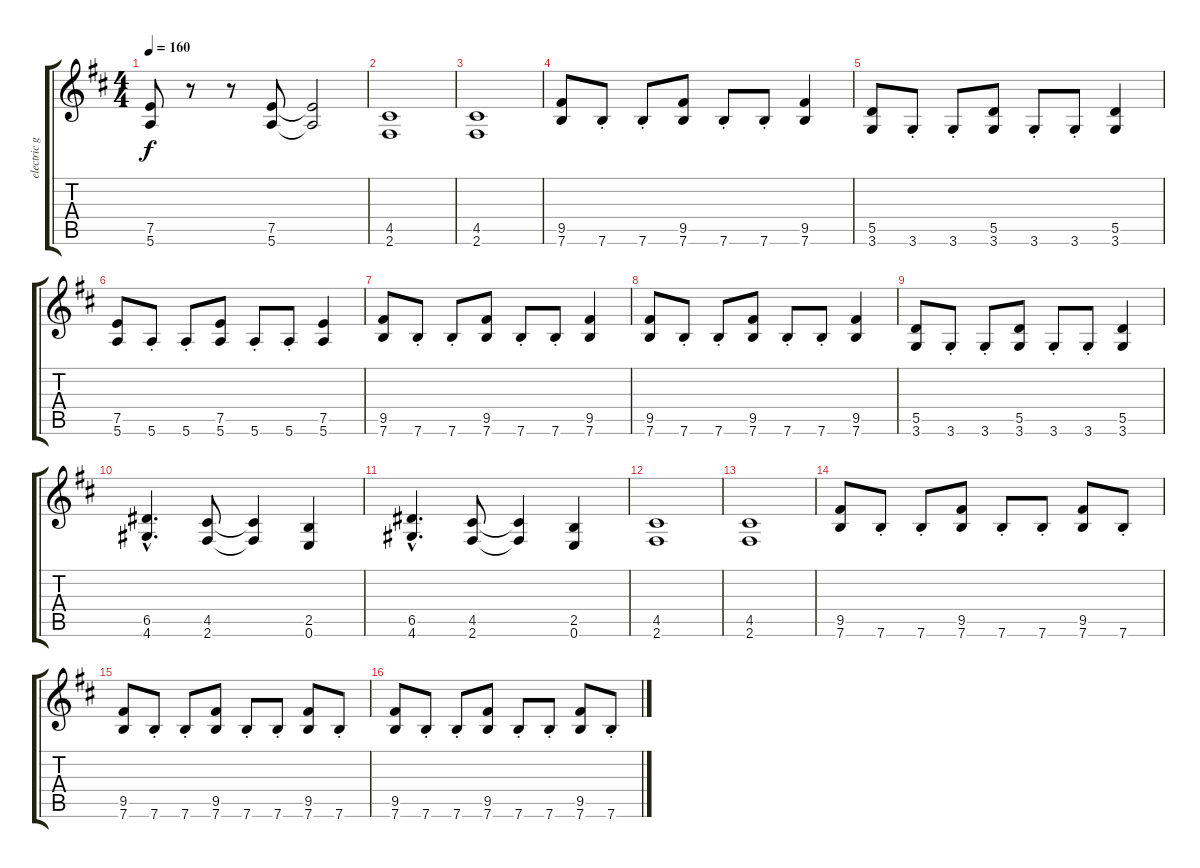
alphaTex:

\track ("electric guitar" "electric g") {instrument distortionguitar}
\staff {score tabs}
\tuning (E4 B3 G3 D3 A2 E2) {hide}
\ts (4 4)
\tempo 160
\clef g2
\ks bminor
(7.5 5.6).8{dy f} r.8 r.8 (7.5 5.6).8 (7.5{t} 5.6{t}).2 |
(4.5 2.6).1 |
(4.5 2.6).1 |
(9.5 7.6).8 7.6{st}.8 7.6{st}.8 (9.5 7.6).8 7.6{st}.8 7.6{st}.8 (9.5 7.6).4 |
(5.5 3.6).8 3.6{st}.8 3.6{st}.8 (5.5 3.6).8 3.6{st}.8 3.6{st}.8 (5.5 3.6).4 |
(7.5 5.6).8 5.6{st}.8 5.6{st}.8 (7.5 5.6).8 5.6{st}.8 5.6{st}.8 (7.5 5.6).4 |
(9.5 7.6).8 7.6{st}.8 7.6{st}.8 (9.5 7.6).8 7.6{st}.8 7.6{st}.8 (9.5 7.6).4 |
(9.5 7.6).8 7.6{st}.8 7.6{st}.8 (9.5 7.6).8 7.6{st}.8 7.6{st}.8 (9.5 7.6).4 |
(5.5 3.6).8 3.6{st}.8 3.6{st}.8 (5.5 3.6).8 3.6{st}.8 3.6{st}.8 (5.5 3.6).4 |
(6.5{hac} 4.6{hac}).4{d} (4.5 2.6).8 (4.5{t} 2.6{t}).4 (2.5 0.6).4 |
(6.5{hac} 4.6{hac}).4{d} (4.5 2.6).8 (4.5{t} 2.6{t}).4 (2.5 0.6).4 |
(4.5 2.6).1 |
(4.5 2.6).1 |
(9.5 7.6).8 7.6{st}.8 7.6{st}.8 (9.5 7.6).8 7.6{st}.8 7.6{st}.8 (9.5 7.6).8 7.6{st}.8 |
(9.5 7.6).8 7.6{st}.8 7.6{st}.8 (9.5 7.6).8 7.6{st}.8 7.6{st}.8 (9.5 7.6).8 7.6{st}.8 |
(9.5 7.6).8 7.6{st}.8 7.6{st}.8 (9.5 7.6).8 7.6{st}.8 7.6{st}.8 (9.5 7.6).8 7.6{st}.8
